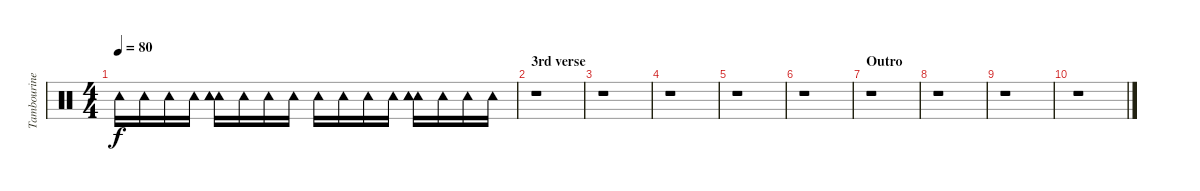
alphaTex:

\track ("Tambourine" "Tambourine") {instrument percussion}
\staff {score}
\articulation defaults
\ts (4 4)
\tempo 80
\clef neutral
\ks c "Tambourine (hit)".16{dy f} "Tambourine (hit)".16 "Tambourine (hit)".16 "Tambourine (hit)".16
("Tambourine (hit)" "Tambourine (hit)" "Tambourine (hit)").16 "Tambourine (hit)".16 "Tambourine (hit)".16 "Tambourine (hit)".16 "Tambourine (hit)".16 "Tambourine (hit)".16 "Tambourine (hit)".16 "Tambourine (hit)".16 ("Tambourine (hit)" "Tambourine (hit)" "Tambourine (hit)").16 "Tambourine (hit)".16 "Tambourine (hit)".16 "Tambourine (hit)".16 |
\section ("" "3rd verse")
r.1 |
r.1 |
r.1 |
r.1 |
r.1 |
\section ("" "Outro")
r.1 |
r.1 |
r.1 |
r.1
